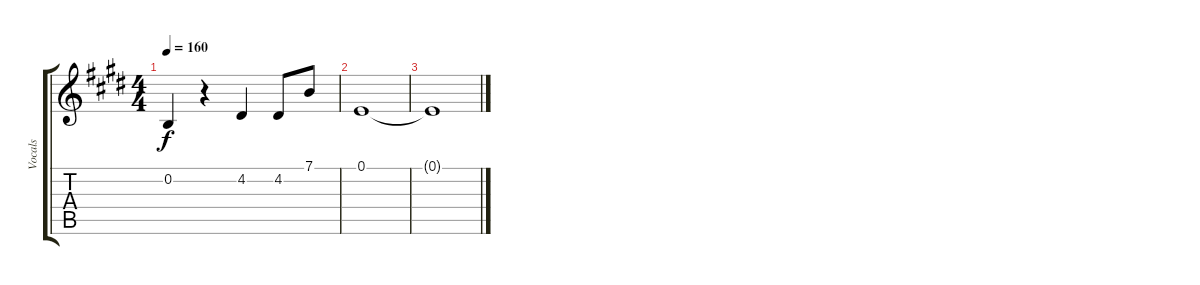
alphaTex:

\track ("Vocals" "Vocals") {instrument voiceoohs}
\staff {score tabs}
\tuning (E4 B3 G3 D3 A2 E2) {hide}
\ts (4 4)
\tempo 160
\clef g2
\ks e
0.2.4{dy f} r.4 4.2.4 4.2.8 7.1.8 |
0.1.1 |
0.1{t}.1
